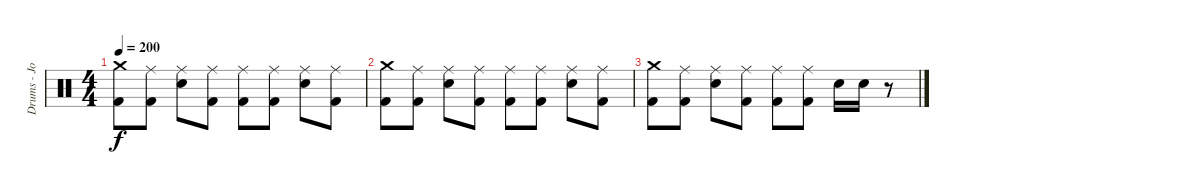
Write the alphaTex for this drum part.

\track ("Drums - John" "Drums - Jo") {instrument percussion}
\staff {score}
\articulation defaults
\ts (4 4)
\tempo 200
\clef neutral
\ks c
("Crash medium (hit)" "Kick (hit) 2").8{dy f} ("Ride (middle)" "Kick (hit) 2").8 ("Ride (middle)" "Snare (hit) 2").8 ("Ride (middle)" "Kick (hit) 2").8 ("Ride (middle)" "Kick (hit) 2").8 ("Ride (middle)" "Kick (hit) 2").8 ("Ride (middle)" "Snare (hit) 2").8 ("Ride (middle)" "Kick (hit) 2").8 |
("Crash medium (hit)" "Kick (hit) 2").8 ("Ride (middle)" "Kick (hit) 2").8 ("Ride (middle)" "Snare (hit) 2").8 ("Ride (middle)" "Kick (hit) 2").8 ("Ride (middle)" "Kick (hit) 2").8 ("Ride (middle)" "Kick (hit) 2").8 ("Ride (middle)" "Snare (hit) 2").8 ("Ride (middle)" "Kick (hit) 2").8 |
("Crash medium (hit)" "Kick (hit) 2").8 ("Ride (middle)" "Kick (hit) 2").8 ("Ride (middle)" "Snare (hit) 2").8 ("Ride (middle)" "Kick (hit) 2").8 ("Ride (middle)" "Kick (hit) 2").8 ("Ride (middle)" "Kick (hit) 2").8 "Snare (hit) 2".16 "Snare (hit) 2".16 r.8
